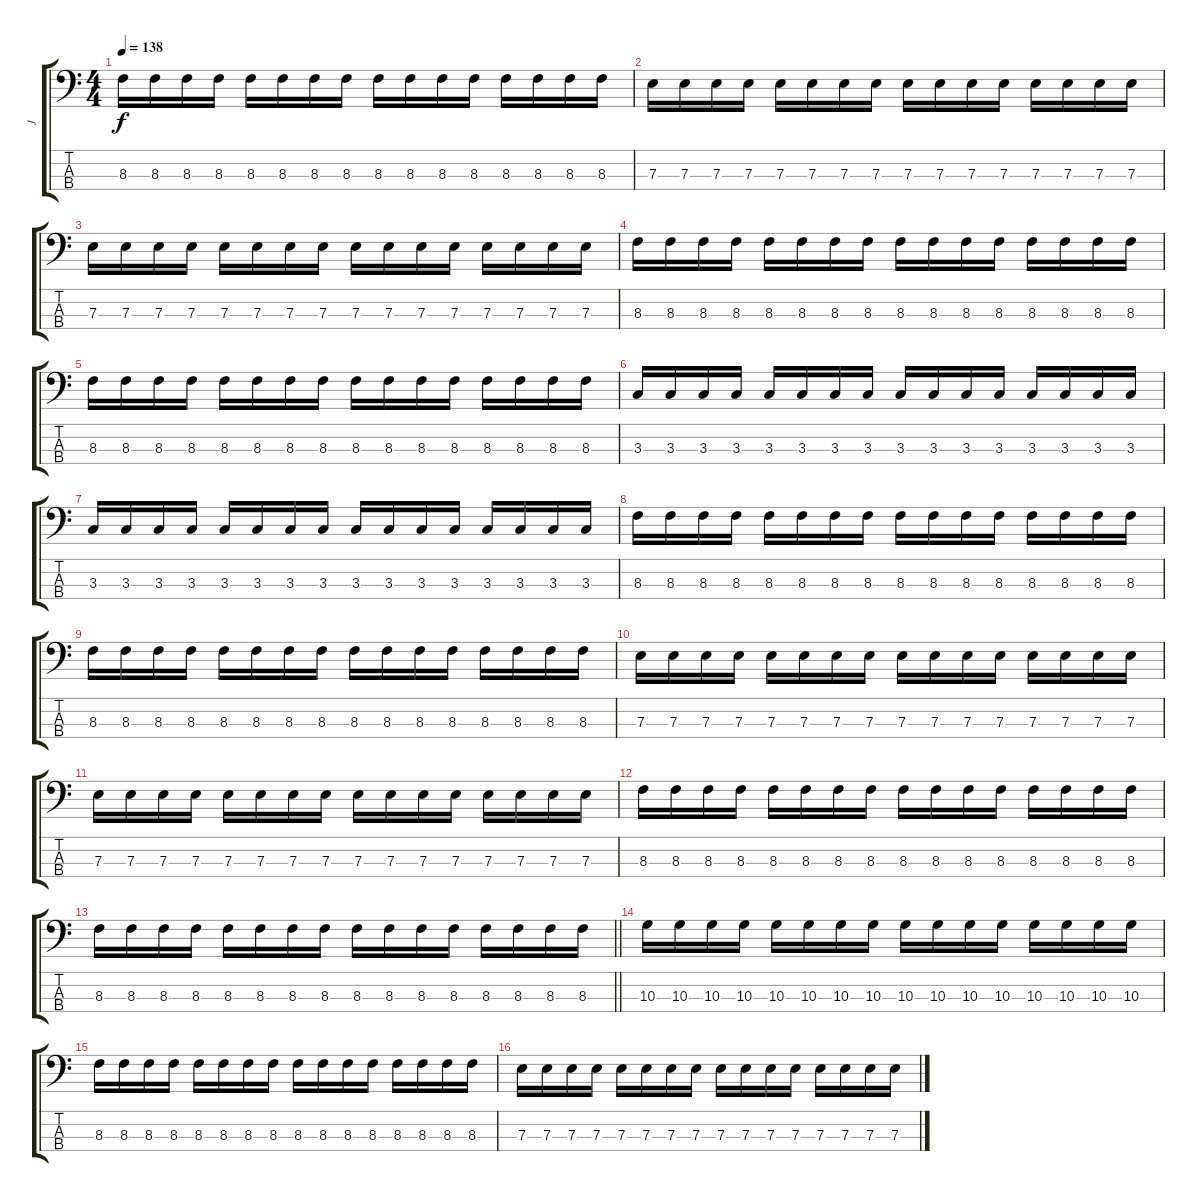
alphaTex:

\track ("     J" "     J") {instrument electricbasspick}
\staff {score tabs}
\tuning (G2 D2 A1 E1) {hide}
\ts (4 4)
\tempo 138
\clef f4
\ks c
8.3.16{dy f} 8.3.16 8.3.16 8.3.16 8.3.16 8.3.16 8.3.16 8.3.16 8.3.16 8.3.16 8.3.16 8.3.16 8.3.16 8.3.16 8.3.16 8.3.16 |
7.3.16 7.3.16 7.3.16 7.3.16 7.3.16 7.3.16 7.3.16 7.3.16 7.3.16 7.3.16 7.3.16 7.3.16 7.3.16 7.3.16 7.3.16 7.3.16 |
7.3.16 7.3.16 7.3.16 7.3.16 7.3.16 7.3.16 7.3.16 7.3.16 7.3.16 7.3.16 7.3.16 7.3.16 7.3.16 7.3.16 7.3.16 7.3.16 |
8.3.16 8.3.16 8.3.16 8.3.16 8.3.16 8.3.16 8.3.16 8.3.16 8.3.16 8.3.16 8.3.16 8.3.16 8.3.16 8.3.16 8.3.16 8.3.16 |
8.3.16 8.3.16 8.3.16 8.3.16 8.3.16 8.3.16 8.3.16 8.3.16 8.3.16 8.3.16 8.3.16 8.3.16 8.3.16 8.3.16 8.3.16 8.3.16 |
3.3.16 3.3.16 3.3.16 3.3.16 3.3.16 3.3.16 3.3.16 3.3.16 3.3.16 3.3.16 3.3.16 3.3.16 3.3.16 3.3.16 3.3.16 3.3.16 |
3.3.16 3.3.16 3.3.16 3.3.16 3.3.16 3.3.16 3.3.16 3.3.16 3.3.16 3.3.16 3.3.16 3.3.16 3.3.16 3.3.16 3.3.16 3.3.16 |
8.3.16 8.3.16 8.3.16 8.3.16 8.3.16 8.3.16 8.3.16 8.3.16 8.3.16 8.3.16 8.3.16 8.3.16 8.3.16 8.3.16 8.3.16 8.3.16 |
8.3.16 8.3.16 8.3.16 8.3.16 8.3.16 8.3.16 8.3.16 8.3.16 8.3.16 8.3.16 8.3.16 8.3.16 8.3.16 8.3.16 8.3.16 8.3.16 |
7.3.16 7.3.16 7.3.16 7.3.16 7.3.16 7.3.16 7.3.16 7.3.16 7.3.16 7.3.16 7.3.16 7.3.16 7.3.16 7.3.16 7.3.16 7.3.16 |
7.3.16 7.3.16 7.3.16 7.3.16 7.3.16 7.3.16 7.3.16 7.3.16 7.3.16 7.3.16 7.3.16 7.3.16 7.3.16 7.3.16 7.3.16 7.3.16 |
8.3.16 8.3.16 8.3.16 8.3.16 8.3.16 8.3.16 8.3.16 8.3.16 8.3.16 8.3.16 8.3.16 8.3.16 8.3.16 8.3.16 8.3.16 8.3.16 |
\barLineRight lightlight
8.3.16 8.3.16 8.3.16 8.3.16 8.3.16 8.3.16 8.3.16 8.3.16 8.3.16 8.3.16 8.3.16 8.3.16 8.3.16 8.3.16 8.3.16 8.3.16 |
10.3.16 10.3.16 10.3.16 10.3.16 10.3.16 10.3.16 10.3.16 10.3.16 10.3.16 10.3.16 10.3.16 10.3.16 10.3.16 10.3.16 10.3.16 10.3.16 |
8.3.16 8.3.16 8.3.16 8.3.16 8.3.16 8.3.16 8.3.16 8.3.16 8.3.16 8.3.16 8.3.16 8.3.16 8.3.16 8.3.16 8.3.16 8.3.16 |
7.3.16 7.3.16 7.3.16 7.3.16 7.3.16 7.3.16 7.3.16 7.3.16 7.3.16 7.3.16 7.3.16 7.3.16 7.3.16 7.3.16 7.3.16 7.3.16
